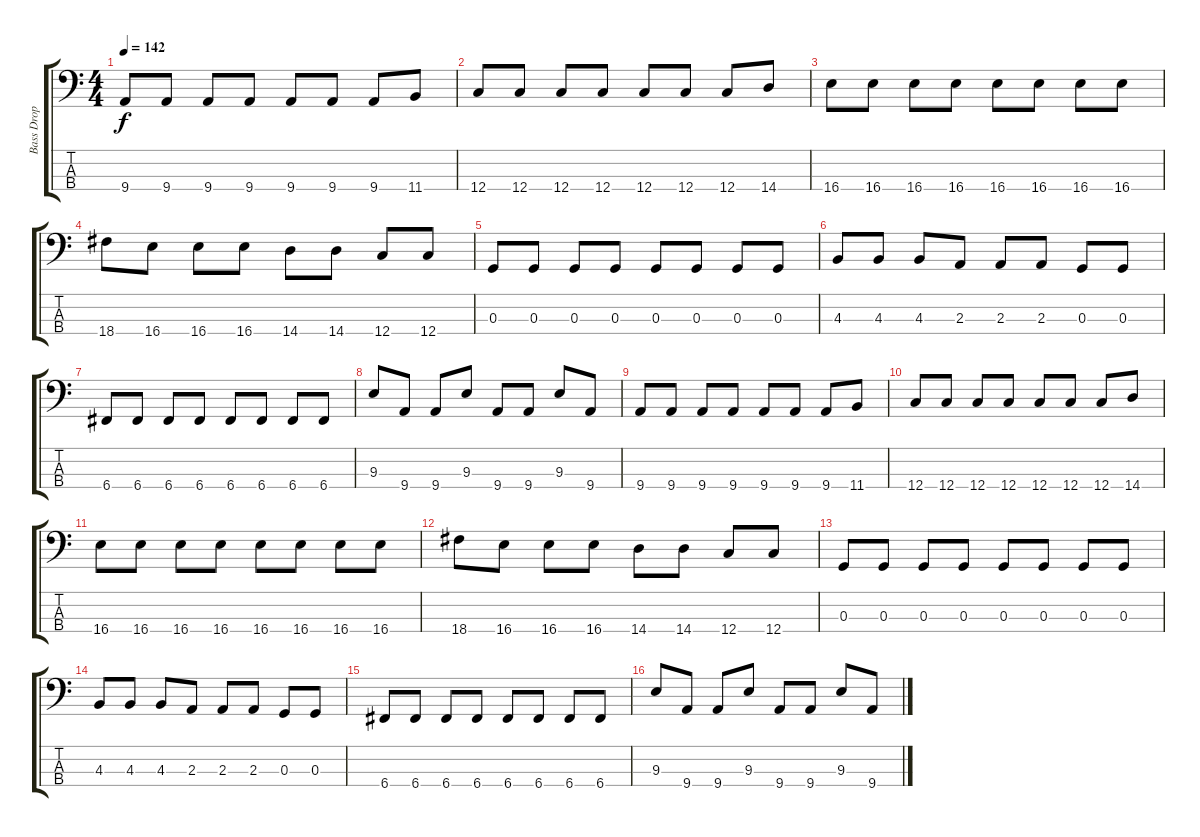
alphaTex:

\track ("Bass Drop C" "Bass Drop ") {instrument electricbasspick}
\staff {score tabs}
\tuning (F2 C2 G1 C1) {hide}
\ts (4 4)
\tempo 142
\clef f4
\ks c
9.4.8{dy f} 9.4.8 9.4.8 9.4.8 9.4.8 9.4.8 9.4.8 11.4.8 |
12.4.8 12.4.8 12.4.8 12.4.8 12.4.8 12.4.8 12.4.8 14.4.8 |
16.4.8 16.4.8 16.4.8 16.4.8 16.4.8 16.4.8 16.4.8 16.4.8 |
18.4.8 16.4.8 16.4.8 16.4.8 14.4.8 14.4.8 12.4.8 12.4.8 |
0.3.8 0.3.8 0.3.8 0.3.8 0.3.8 0.3.8 0.3.8 0.3.8 |
4.3.8 4.3.8 4.3.8 2.3.8 2.3.8 2.3.8 0.3.8 0.3.8 |
6.4.8 6.4.8 6.4.8 6.4.8 6.4.8 6.4.8 6.4.8 6.4.8 |
9.3.8 9.4.8 9.4.8 9.3.8 9.4.8 9.4.8 9.3.8 9.4.8 |
9.4.8 9.4.8 9.4.8 9.4.8 9.4.8 9.4.8 9.4.8 11.4.8 |
12.4.8 12.4.8 12.4.8 12.4.8 12.4.8 12.4.8 12.4.8 14.4.8 |
16.4.8 16.4.8 16.4.8 16.4.8 16.4.8 16.4.8 16.4.8 16.4.8 |
18.4.8 16.4.8 16.4.8 16.4.8 14.4.8 14.4.8 12.4.8 12.4.8 |
0.3.8 0.3.8 0.3.8 0.3.8 0.3.8 0.3.8 0.3.8 0.3.8 |
4.3.8 4.3.8 4.3.8 2.3.8 2.3.8 2.3.8 0.3.8 0.3.8 |
6.4.8 6.4.8 6.4.8 6.4.8 6.4.8 6.4.8 6.4.8 6.4.8 |
9.3.8 9.4.8 9.4.8 9.3.8 9.4.8 9.4.8 9.3.8 9.4.8
